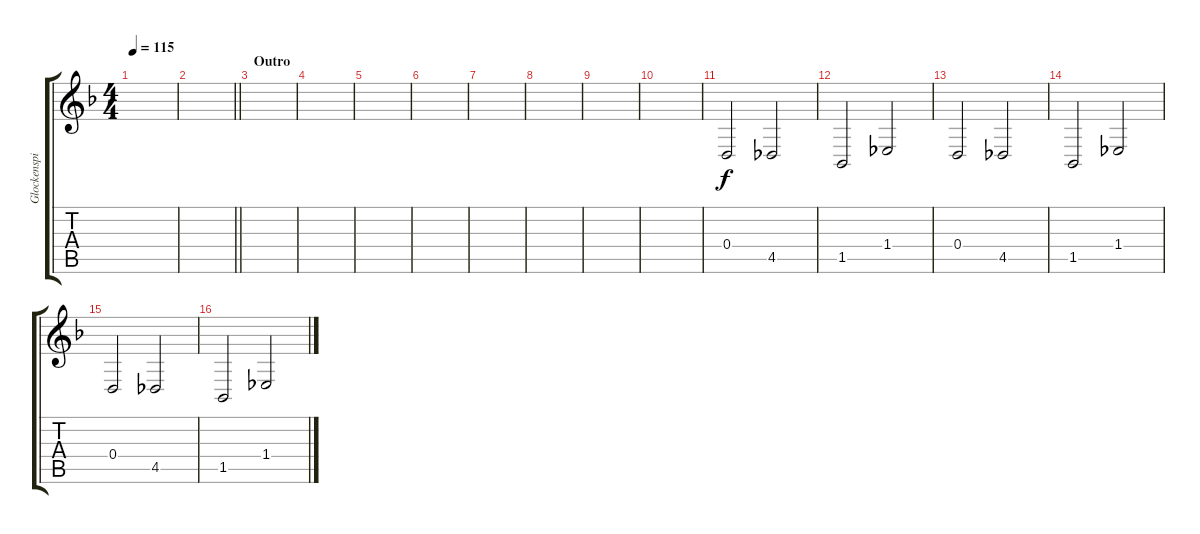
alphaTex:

\track ("Glockenspiel" "Glockenspi") {instrument glockenspiel}
\staff {score tabs}
\tuning (E4 B3 G3 D3 A2 E2) {hide}
\ts (4 4)
\tempo 115
\clef g2
\ks f
|
\barLineRight lightlight
|
\section ("" "Outro")
|
|
|
|
|
|
|
|
0.4.2 4.5.2 |
1.5.2 1.4.2 |
0.4.2 4.5.2 |
1.5.2 1.4.2 |
0.4.2 4.5.2 |
1.5.2 1.4.2
